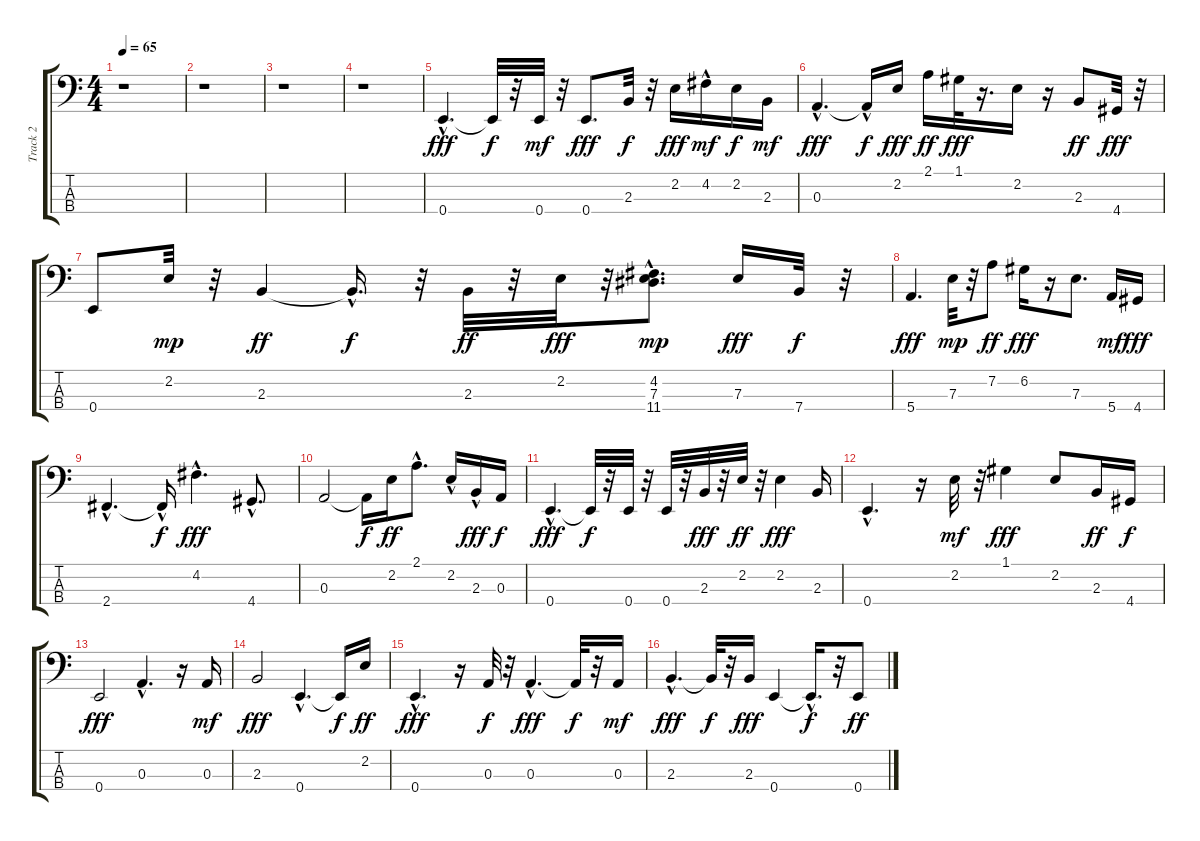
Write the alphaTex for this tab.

\track ("Track 2" "Track 2") {instrument electricbassfinger}
\staff {score tabs}
\tuning (G2 D2 A1 E1) {hide}
\ts (4 4)
\tempo 65
\clef f4
\ks c
r.1{dy fff instrument electricbassfinger} |
r.1 |
r.1 |
r.1 |
0.4{hac}.4{d} 0.4{t}.32{dy f} r.32 0.4.32{dy mf} r.32 0.4.8{d dy fff} 2.3.32{dy f} r.32 2.2.16{dy fff} 4.2{hac}.16{dy mf} 2.2.16{dy f} 2.3.16{dy mf} |
0.3{hac}.4{d dy fff} 0.3{hac t}.16{dy f} 2.2.16{dy fff} 2.1.16{dy ff} 1.1.32{dy fff} r.16{d} 2.2.16 r.16 2.3.8{dy ff} 4.4.32{dy fff} r.32 |
0.4.8 2.2.32{dy mp} r.32 2.3.4{dy ff} 2.3{hac t}.16{d dy f} r.32 2.3.32{dy ff} r.32 2.2.32{dy fff} r.32 (4.2{hac} 7.3 11.4).8{d dy mp} 7.3.16{dy fff} 7.4.32{dy f} r.32 |
5.4.4{d dy fff} 7.3.32{dy mp} r.32 7.2.8{dy ff} 6.2.16{dy fff} r.16 7.3.8{d} 5.4.16{dy mf} 4.4.16{dy fff} |
2.4{hac}.4{d} 2.4{hac t}.16{dy f} 4.2{hac}.4{d dy fff} 4.4{hac}.8{d} |
0.3.2 0.3{t}.16{dy f} 2.2.16{dy ff} 2.1{hac}.8{d} 2.2{hac}.16 2.3{hac}.16{dy fff} 0.3.16{dy f} |
0.4{hac}.4{d dy fff} 0.4{t}.32{dy f} r.32 0.4.32 r.32 0.4.32 r.32 2.3.32{dy fff} r.32 2.2.32{dy ff} r.32 2.2.4{dy fff} 2.3.16 |
0.4{hac}.4{d} r.16 2.2.32{dy mf} r.32 1.1.4{dy fff} 2.2.8 2.3.16{dy ff} 4.4.16{dy f} |
0.4.2{dy fff} 0.3{hac}.4{d} r.16 0.3.16{dy mf} |
2.3.2{dy fff} 0.4{hac}.4{d} 0.4{t}.16{dy f} 2.2.16{dy ff} |
0.4{hac}.4{d dy fff} r.16 0.3.32{dy f} r.32 0.3{hac}.4{d dy fff} 0.3{t}.32{dy f} r.32 0.3.16{dy mf} |
2.3{hac}.4{d dy fff} 2.3{t}.32{dy f} r.32 2.3.16{dy fff} 0.4.4 0.4{hac t}.16{d dy f} r.32 0.4.8{dy ff}
